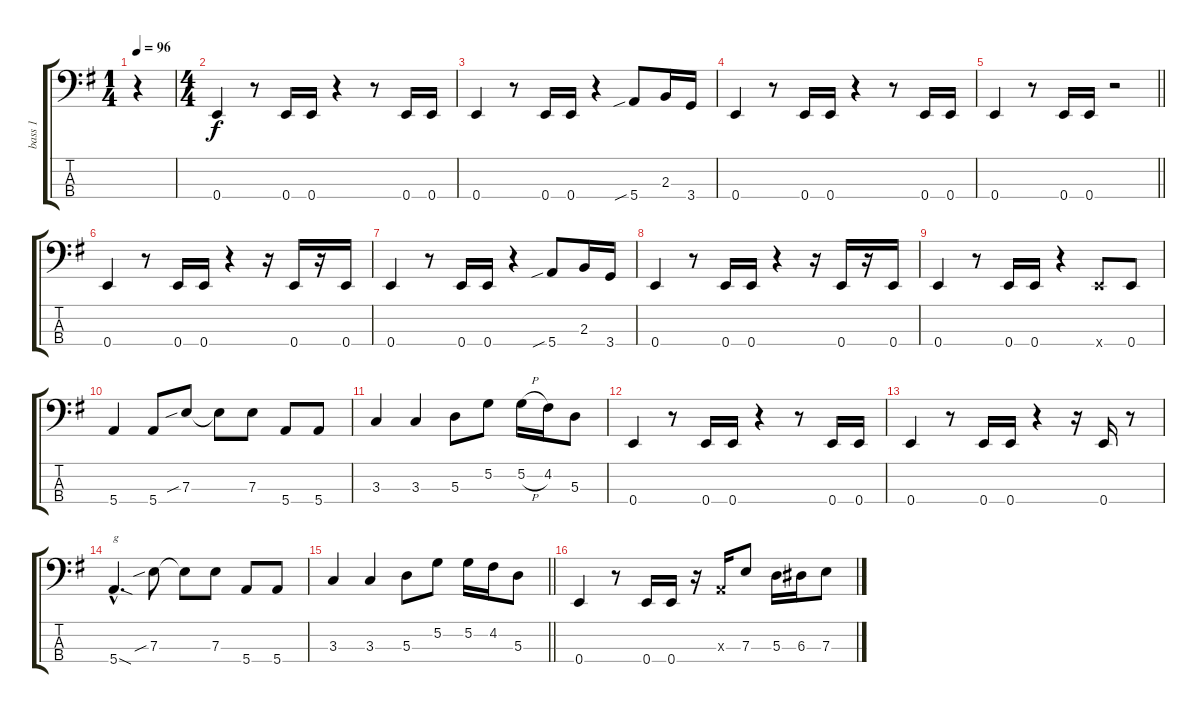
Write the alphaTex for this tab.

\track ("bass 1" "bass 1") {instrument electricbasspick}
\staff {score tabs}
\tuning (G2 D2 A1 E1) {hide}
\ts (1 4)
\tempo 96
\clef f4
\ks g
r.4{dy f instrument electricbasspick} |
\ts (4 4)
0.4.4 r.8 0.4.16 0.4.16 r.4 r.8 0.4.16 0.4.16 |
0.4.4 r.8 0.4.16 0.4.16 r.4 5.4{sib}.8 2.3.16 3.4.16 |
0.4.4 r.8 0.4.16 0.4.16 r.4 r.8 0.4.16 0.4.16 |
\barLineRight lightlight
0.4.4 r.8 0.4.16 0.4.16 r.2 |
0.4.4 r.8 0.4.16 0.4.16 r.4 r.16 0.4.16 r.16 0.4.16 |
0.4.4 r.8 0.4.16 0.4.16 r.4 5.4{sib}.8 2.3.16 3.4.16 |
0.4.4 r.8 0.4.16 0.4.16 r.4 r.16 0.4.16 r.16 0.4.16 |
0.4.4 r.8 0.4.16 0.4.16 r.4 0.4{x}.8 0.4.8 |
5.4.4 5.4.8 7.3{sib}.8 7.3{t}.8 7.3.8 5.4.8 5.4.8 |
3.3.4 3.3.4 5.3.8 5.2.8 5.2{h}.16 4.2.16 5.3.8 |
0.4.4 r.8 0.4.16 0.4.16 r.4 r.8 0.4.16 0.4.16 |
0.4.4 r.8 0.4.16 0.4.16 r.4 r.16 0.4.16 r.8 |
5.4{sod hac}.4{d txt "g"} 7.3{sib}.8 7.3{t}.8 7.3.8 5.4.8 5.4.8 |
\barLineRight lightlight
3.3.4 3.3.4 5.3.8 5.2.8 5.2.16 4.2.16 5.3.8 |
0.4.4 r.8 0.4.16 0.4.16 r.16 0.3{x}.16 7.3.8 5.3.16 6.3.16 7.3.8
